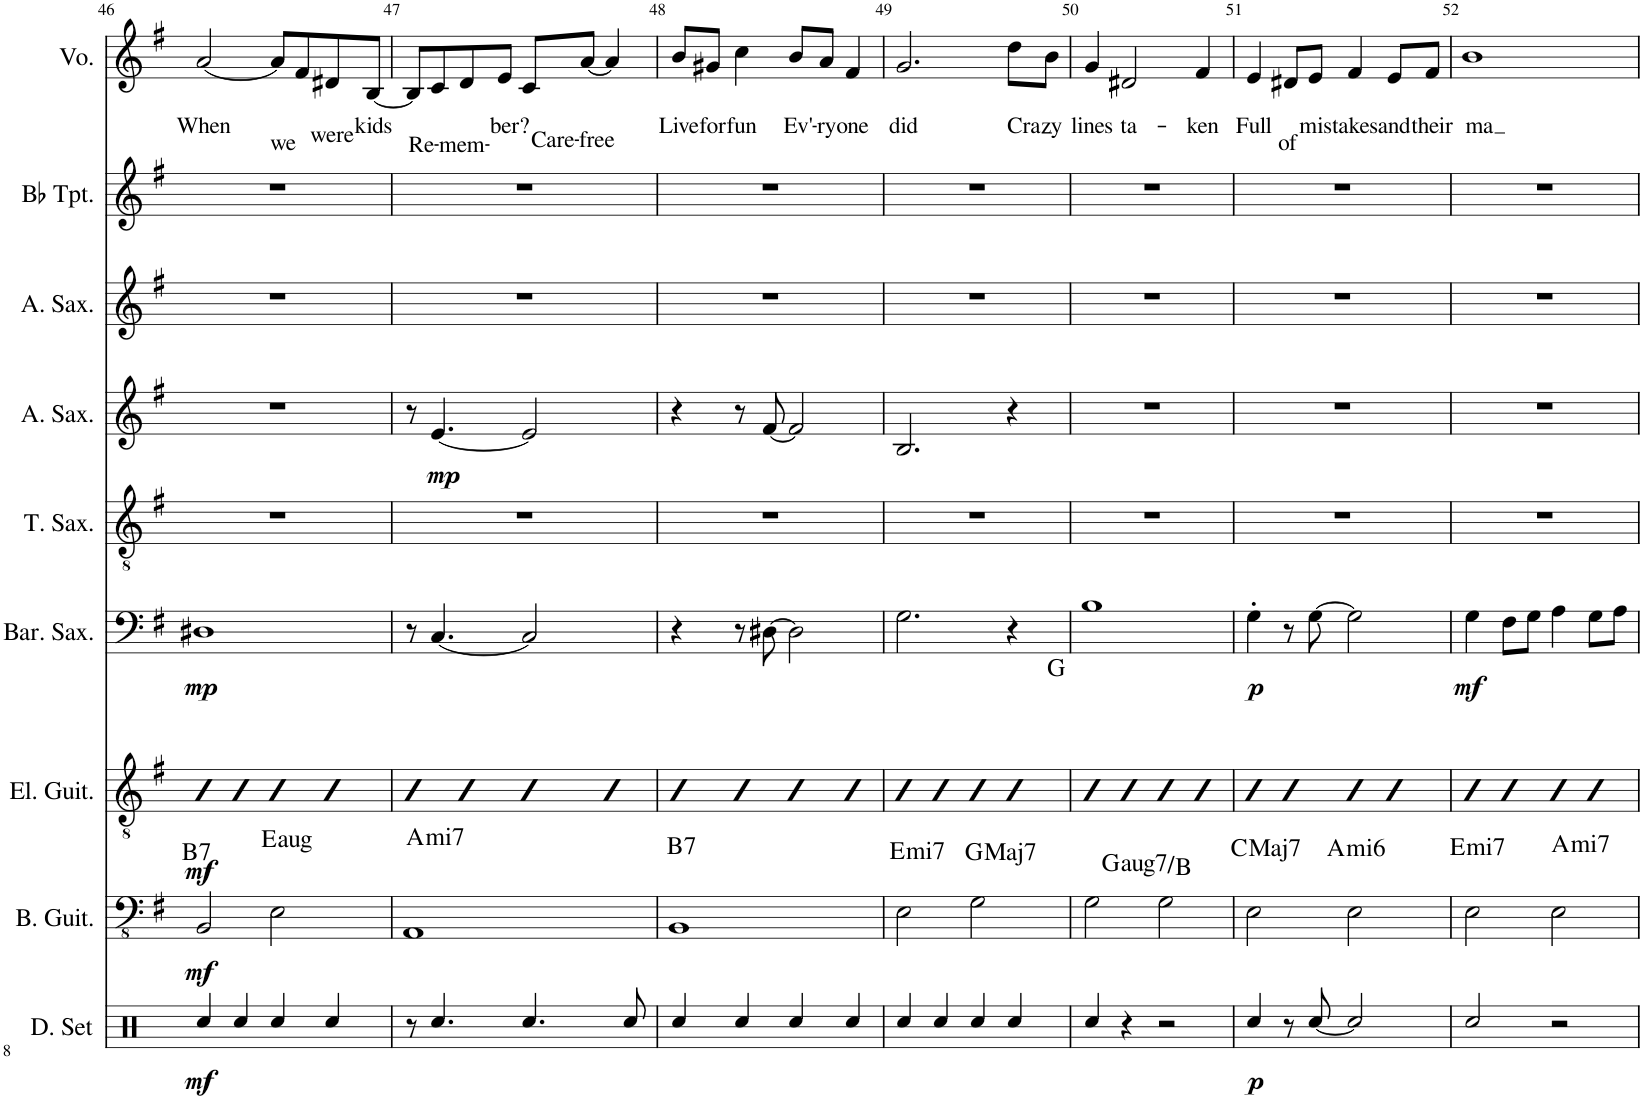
**kern	**dynam	**kern	**dynam	**kern	**dynam	**harte	**kern	**dynam	**kern	**kern	**dynam	**kern	**kern	**kern	**text
*part9	*part9	*part8	*part8	*part7	*part7	*part7	*part6	*part6	*part5	*part4	*part4	*part3	*part2	*part1	*part1
*staff9	*staff9	*staff8	*staff8	*staff7	*staff7	*	*staff6	*staff6	*staff5	*staff4	*staff4	*staff3	*staff2	*staff1	*staff1
*I"Drumset	*	*I"Bass Guitar	*	*I"Electric Guitar	*	*	*I"Baritone Saxophone	*	*I"Tenor Saxophone	*I"Alto Saxophone	*	*I"Alto Saxophone	*I"Bb Trumpet	*I"Voice	*
*I'D. Set	*	*I'B. Guit.	*	*I'El. Guit.	*	*	*I'Bar. Sax.	*	*I'T. Sax.	*I'A. Sax.	*	*I'A. Sax.	*I'Bb Tpt.	*I'Vo.	*
!!LO:PB:g=z
*clefX	*	*clefFv4	*	*clefGv2	*	*	*clefF4	*	*clefGv2	*clefG2	*	*clefG2	*clefG2	*clefG2	*
*	*	*	*	*	*	*	*ITrd12c21	*	*ITrd8c14	*ITrd5c9	*	*ITrd5c9	*ITrd1c2	*	*
*k[]	*	*k[f#]	*	*k[f#]	*	*	*k[f#]	*	*k[f#]	*k[f#]	*	*k[f#]	*k[f#]	*k[f#]	*
*M4/4	*	*M4/4	*	*M4/4	*	*	*M4/4	*	*M4/4	*M4/4	*	*M4/4	*M4/4	*M4/4	*
=46	=46	=46	=46	=46	=46	=46	=46	=46	=46	=46	=46	=46	=46	=46	=46
!	!LO:DY:b	!	!LO:DY:b	!	!LO:DY:b	!LO:H:kt=7	!	!LO:DY:b	!	!	!	!	!	!	!LO:LY:b
4Rcc/	mf	2BBB/	mf	4B	mf	B:7	1D#X	mp	1r	1r	.	1r	1r	[2a/	When
4Rcc/	.	.	.	4B	.	.	.	.	.	.	.	.	.	.	.
!	!	!	!	!	!	!LO:H:kt=aug	!	!	!	!	!	!	!	!	!
4Rcc/	.	2EE\	.	4Bn	.	E:aug	.	.	.	.	.	.	.	8a/L]	.
!	!	!	!	!	!	!	!	!	!	!	!	!	!	!	!LO:LY:b
.	.	.	.	.	.	.	.	.	.	.	.	.	.	8f#/	we
!	!	!	!	!	!	!	!	!	!	!	!	!	!	!	!LO:LY:b
4Rcc/	.	.	.	4B	.	.	.	.	.	.	.	.	.	8d#X/	were
!	!	!	!	!	!	!	!	!	!	!	!	!	!	!	!LO:LY:b
.	.	.	.	.	.	.	.	.	.	.	.	.	.	[8B/J	kids
=47	=47	=47	=47	=47	=47	=47	=47	=47	=47	=47	=47	=47	=47	=47	=47
!	!	!	!	!	!	!LO:H:kt=mi7	!	!	!	!	!	!	!	!	!
8r	.	1AAA	.	4B	.	A:min7	8r	.	1r	8r	.	1r	1r	8B/L]	.
!	!	!	!	!	!	!	!	!	!	!	!LO:DY:b	!	!	!	!LO:LY:b
4.Rcc/	.	.	.	.	.	.	[4.C/	.	.	[4.e/	mp	.	.	8c/	Re-
!	!	!	!	!	!	!	!	!	!	!	!	!	!	!	!LO:LY:b
.	.	.	.	4B	.	.	.	.	.	.	.	.	.	8d/	-mem-
!	!	!	!	!	!	!	!	!	!	!	!	!	!	!	!LO:LY:b
.	.	.	.	.	.	.	.	.	.	.	.	.	.	8e/J	-ber?
!	!	!	!	!	!	!	!	!	!	!	!	!	!	!	!LO:LY:b
4.Rcc/	.	.	.	4B	.	.	2C/]	.	.	2e/]	.	.	.	8c/L	Care-
!	!	!	!	!	!	!	!	!	!	!	!	!	!	!	!LO:LY:b
.	.	.	.	.	.	.	.	.	.	.	.	.	.	[8a/J	-free
.	.	.	.	4B	.	.	.	.	.	.	.	.	.	4a/]	.
8Rcc/	.	.	.	.	.	.	.	.	.	.	.	.	.	.	.
=48	=48	=48	=48	=48	=48	=48	=48	=48	=48	=48	=48	=48	=48	=48	=48
!	!	!	!	!	!	!LO:H:kt=7	!	!	!	!	!	!	!	!	!LO:LY:b
4Rcc/	.	1BBB	.	4B	.	B:7	4r	.	1r	4r	.	1r	1r	8b/L	Live
!	!	!	!	!	!	!	!	!	!	!	!	!	!	!	!LO:LY:b
.	.	.	.	.	.	.	.	.	.	.	.	.	.	8g#X/J	for
!	!	!	!	!	!	!	!	!	!	!	!	!	!	!	!LO:LY:b
4Rcc/	.	.	.	4B	.	.	8r	.	.	8r	.	.	.	4cc\	fun
.	.	.	.	.	.	.	[8D#X\	.	.	[8f#/	.	.	.	.	.
!	!	!	!	!	!	!	!	!	!	!	!	!	!	!	!LO:LY:b
4Rcc/	.	.	.	4B	.	.	2D#\]	.	.	2f#/]	.	.	.	8b/L	Ev'-
!	!	!	!	!	!	!	!	!	!	!	!	!	!	!	!LO:LY:b
.	.	.	.	.	.	.	.	.	.	.	.	.	.	8a/J	-ry
!	!	!	!	!	!	!	!	!	!	!	!	!	!	!	!LO:LY:b
4Rcc/	.	.	.	4B	.	.	.	.	.	.	.	.	.	4f#/	one
=49	=49	=49	=49	=49	=49	=49	=49	=49	=49	=49	=49	=49	=49	=49	=49
!	!	!	!	!	!	!LO:H:kt=mi7	!	!	!	!	!	!	!	!	!LO:LY:b
4Rcc/	.	2EE\	.	4B	.	E:min7	2.G\	.	1r	2.B/	.	1r	1r	2.g/	did
4Rcc/	.	.	.	4B	.	.	.	.	.	.	.	.	.	.	.
!	!	!	!	!	!	!LO:H:kt=Maj7	!	!	!	!	!	!	!	!	!
4Rcc/	.	2GG\	.	4B	.	G:maj7	.	.	.	.	.	.	.	.	.
!	!	!	!	!	!	!	!	!	!	!	!	!	!	!	!LO:LY:b
4Rcc/	.	.	.	4B	.	.	4r	.	.	4r	.	.	.	8dd\L	Cra
!	!	!	!	!	!	!	!	!	!	!	!	!	!	!	!LO:LY:b
.	.	.	.	.	.	.	.	.	.	.	.	.	.	8b\J	zy
=50	=50	=50	=50	=50	=50	=50	=50	=50	=50	=50	=50	=50	=50	=50	=50
!	!	!	!	!	!	!	!	!	!	!	!	!	!	!	!LO:LY:b
4Rcc/	.	2GG\	.	4B	.	G:maj	1B	.	1r	1r	.	1r	1r	4g/	lines
!	!	!	!	!	!	!	!	!	!	!	!	!	!	!	!LO:LY:b
4r	.	.	.	4B	.	.	.	.	.	.	.	.	.	2d#X/	ta-
!	!	!	!	!	!	!LO:H:kt=aug7	!	!	!	!	!	!	!	!	!
2r	.	2GG\	.	4B	.	G:aug(b7)/3	.	.	.	.	.	.	.	.	.
!	!	!	!	!	!	!	!	!	!	!	!	!	!	!	!LO:LY:b
.	.	.	.	4B	.	.	.	.	.	.	.	.	.	4f#/	-ken
=51	=51	=51	=51	=51	=51	=51	=51	=51	=51	=51	=51	=51	=51	=51	=51
!	!LO:DY:b	!	!	!	!	!LO:H:kt=Maj7	!	!LO:DY:b	!	!	!	!	!	!	!LO:LY:b
4Rcc/	p	2EE\	.	4B	.	C:maj7	4G'\	p	1r	1r	.	1r	1r	4e/	Full
!	!	!	!	!	!	!	!	!	!	!	!	!	!	!	!LO:LY:b
8r	.	.	.	4B	.	.	8r	.	.	.	.	.	.	8d#X/L	of
!	!	!	!	!	!	!	!	!	!	!	!	!	!	!	!LO:LY:b
[8Rcc/	.	.	.	.	.	.	[8G\	.	.	.	.	.	.	8e/J	mis
!	!	!	!	!	!	!LO:H:kt=mi6	!	!	!	!	!	!	!	!	!LO:LY:b
2Rcc/]	.	2EE\	.	4B	.	A:min6	2G\]	.	.	.	.	.	.	4f#/	takes
!	!	!	!	!	!	!	!	!	!	!	!	!	!	!	!LO:LY:b
.	.	.	.	4B	.	.	.	.	.	.	.	.	.	8e/L	and
!	!	!	!	!	!	!	!	!	!	!	!	!	!	!	!LO:LY:b
.	.	.	.	.	.	.	.	.	.	.	.	.	.	8f#/J	their
=52	=52	=52	=52	=52	=52	=52	=52	=52	=52	=52	=52	=52	=52	=52	=52
!	!	!	!	!	!	!LO:H:kt=mi7	!	!LO:DY:b	!	!	!	!	!	!	!LO:LY:b
2Rcc/	.	2EE\	.	4B	.	E:min7	4G\	mf	1r	1r	.	1r	1r	1b	ma
.	.	.	.	4B	.	.	8F#\L	.	.	.	.	.	.	.	.
.	.	.	.	.	.	.	8G\J	.	.	.	.	.	.	.	.
!	!	!	!	!	!	!LO:H:kt=mi7	!	!	!	!	!	!	!	!	!
2r	.	2EE\	.	4B	.	A:min7	4A\	.	.	.	.	.	.	.	.
.	.	.	.	4B	.	.	8G\L	.	.	.	.	.	.	.	.
.	.	.	.	.	.	.	8A\J	.	.	.	.	.	.	.	.
=	=	=	=	=	=	=	=	=	=	=	=	=	=	=	=
*-	*-	*-	*-	*-	*-	*-	*-	*-	*-	*-	*-	*-	*-	*-	*-
